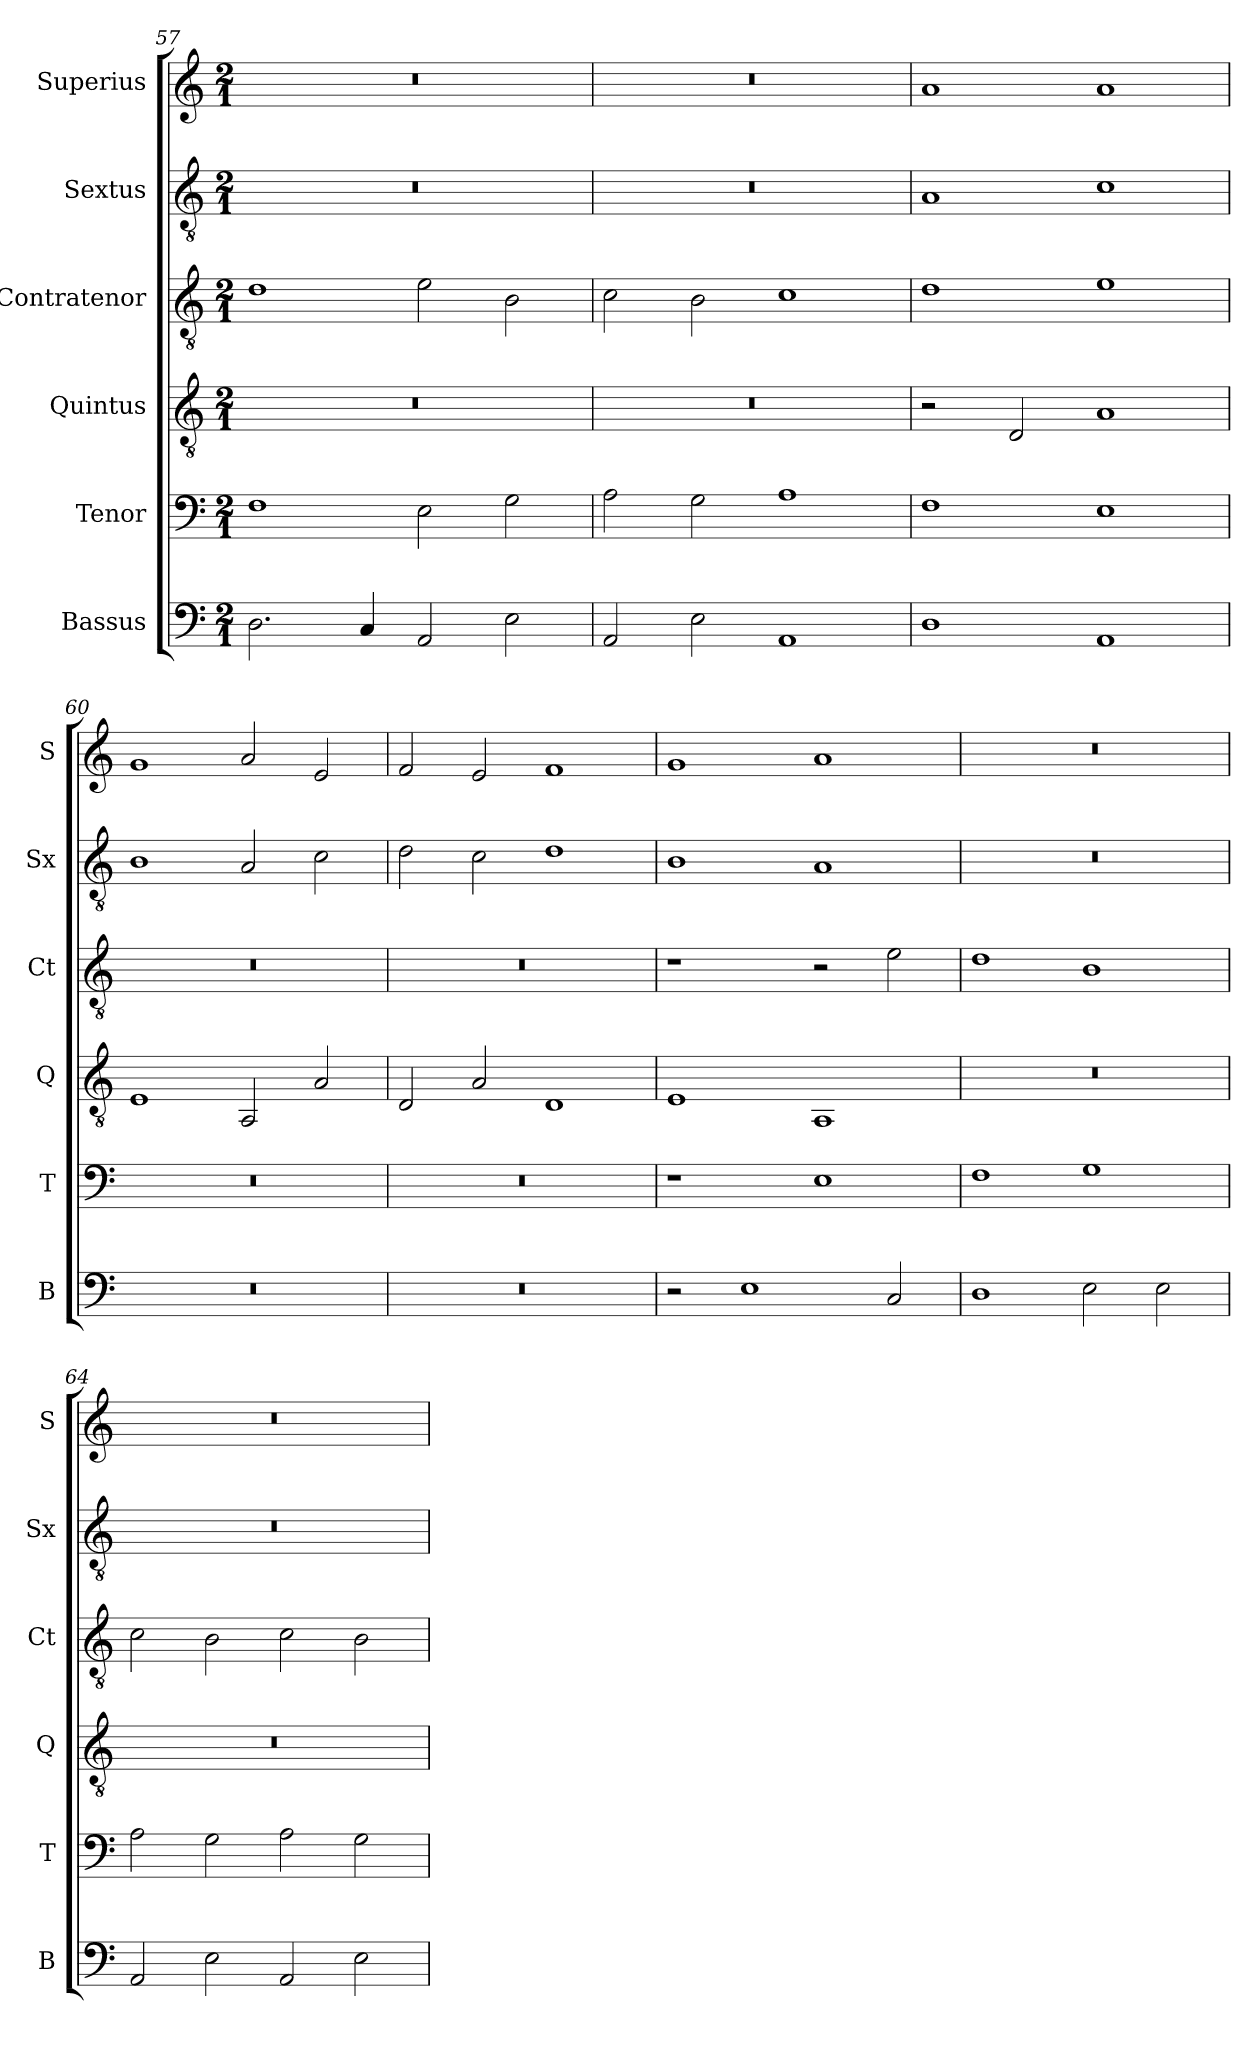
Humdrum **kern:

**kern	**kern	**kern	**kern	**kern	**kern
*part6	*part5	*part4	*part3	*part2	*part1
*staff6	*staff5	*staff4	*staff3	*staff2	*staff1
*I"Bassus	*I"Tenor	*I"Quintus	*I"Contratenor	*I"Sextus	*I"Superius
*I'B	*I'T	*I'Q	*I'Ct	*I'Sx	*I'S
*clefF4	*clefF4	*clefGv2	*clefGv2	*clefGv2	*clefG2
*k[]	*k[]	*k[]	*k[]	*k[]	*k[]
*M2/1	*M2/1	*M2/1	*M2/1	*M2/1	*M2/1
=57	=57	=57	=57	=57	=57
2.D\	1F	0r	1d	0r	0r
4C/	.	.	.	.	.
2AA/	2E\	.	2e\	.	.
2E\	2G\	.	2B\	.	.
=58	=58	=58	=58	=58	=58
2AA/	2A\	0r	2c\	0r	0r
2E\	2G\	.	2B\	.	.
1AA	1A	.	1c	.	.
=59	=59	=59	=59	=59	=59
1D	1F	2r	1d	1A	1a
.	.	2D/	.	.	.
1AA	1E	1A	1e	1c	1a
=60	=60	=60	=60	=60	=60
0r	0r	1E	0r	1B	1g
.	.	2AA/	.	2A/	2a/
.	.	2A/	.	2c\	2e/
=61	=61	=61	=61	=61	=61
0r	0r	2D/	0r	2d\	2f/
.	.	2A/	.	2c\	2e/
.	.	1D	.	1d	1f
=62	=62	=62	=62	=62	=62
2r	1r	1E	1r	1B	1g
1E	.	.	.	.	.
.	1E	1AA	2r	1A	1a
2C/	.	.	2e\	.	.
=63	=63	=63	=63	=63	=63
1D	1F	0r	1d	0r	0r
2E\	1G	.	1B	.	.
2E\	.	.	.	.	.
=64	=64	=64	=64	=64	=64
2AA/	2A\	0r	2c\	0r	0r
2E\	2G\	.	2B\	.	.
2AA/	2A\	.	2c\	.	.
2E\	2G\	.	2B\	.	.
=	=	=	=	=	=
*-	*-	*-	*-	*-	*-
